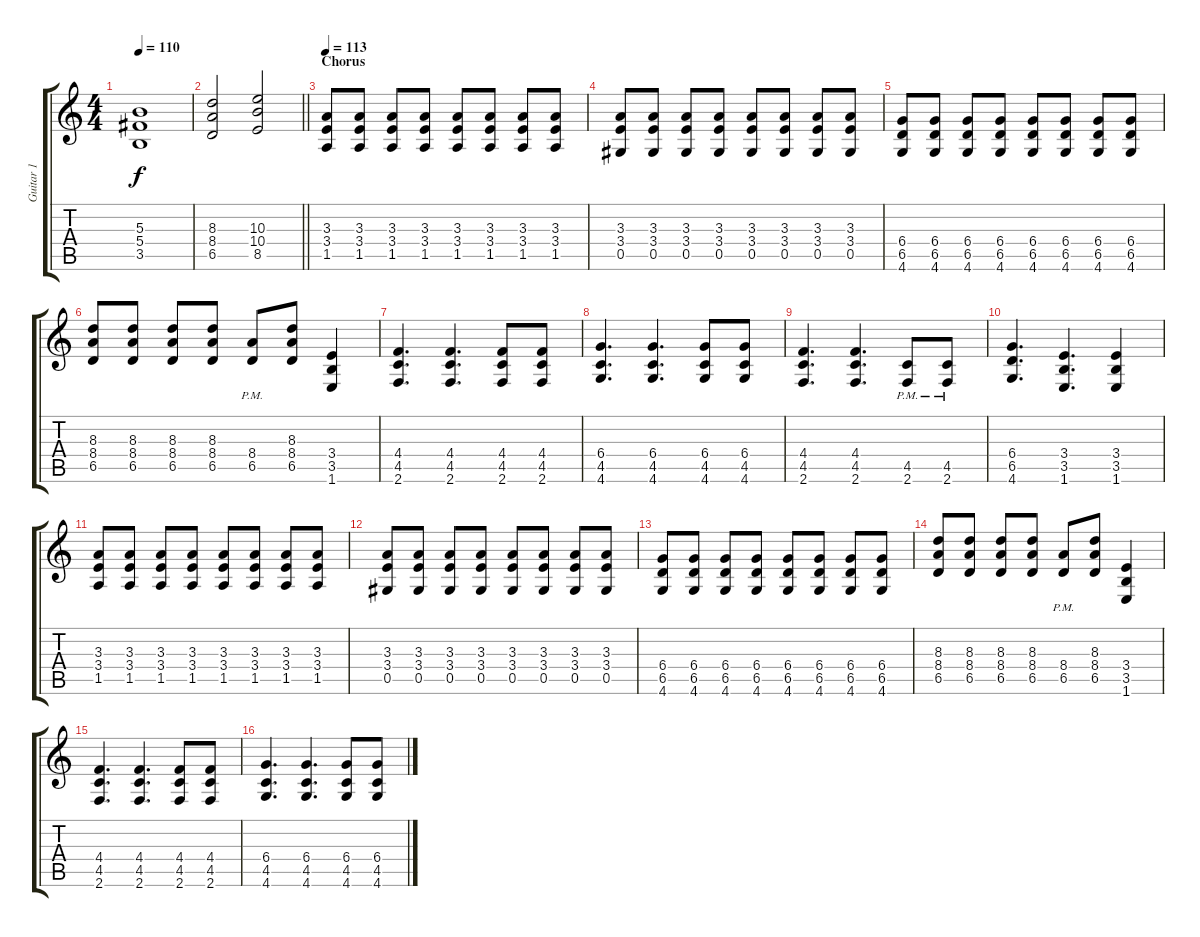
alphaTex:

\track ("Guitar 1" "Guitar 1") {instrument overdrivenguitar}
\staff {score tabs}
\tuning (Eb4 Bb3 Gb3 Db3 Ab2 Eb2) {hide}
\ts (4 4)
\tempo 110
\clef g2
\ks c
(5.3 5.4 3.5).1{dy f} |
\barLineRight lightlight
(8.3 8.4 6.5).2 (10.3 10.4 8.5).2 |
\section ("" "Chorus")
\tempo 113
(3.3 3.4 1.5).8 (3.3 3.4 1.5).8 (3.3 3.4 1.5).8 (3.3 3.4 1.5).8 (3.3 3.4 1.5).8 (3.3 3.4 1.5).8 (3.3 3.4 1.5).8 (3.3 3.4 1.5).8 |
(3.3 3.4 0.5).8 (3.3 3.4 0.5).8 (3.3 3.4 0.5).8 (3.3 3.4 0.5).8 (3.3 3.4 0.5).8 (3.3 3.4 0.5).8 (3.3 3.4 0.5).8 (3.3 3.4 0.5).8 |
(6.4 6.5 4.6).8 (6.4 6.5 4.6).8 (6.4 6.5 4.6).8 (6.4 6.5 4.6).8 (6.4 6.5 4.6).8 (6.4 6.5 4.6).8 (6.4 6.5 4.6).8 (6.4 6.5 4.6).8 |
(8.3 8.4 6.5).8 (8.3 8.4 6.5).8 (8.3 8.4 6.5).8 (8.3 8.4 6.5).8 (8.4{pm} 6.5{pm}).8 (8.3 8.4 6.5).8 (3.4 3.5 1.6).4 |
(4.4 4.5 2.6).4{d} (4.4 4.5 2.6).4{d} (4.4 4.5 2.6).8 (4.4 4.5 2.6).8 |
(6.4 4.5 4.6).4{d} (6.4 4.5 4.6).4{d} (6.4 4.5 4.6).8 (6.4 4.5 4.6).8 |
(4.4 4.5 2.6).4{d} (4.4 4.5 2.6).4{d} (4.5{pm} 2.6{pm}).8 (4.5{pm} 2.6{pm}).8 |
(6.4 6.5 4.6).4{d} (3.4 3.5 1.6).4{d} (3.4 3.5 1.6).4 |
(3.3 3.4 1.5).8 (3.3 3.4 1.5).8 (3.3 3.4 1.5).8 (3.3 3.4 1.5).8 (3.3 3.4 1.5).8 (3.3 3.4 1.5).8 (3.3 3.4 1.5).8 (3.3 3.4 1.5).8 |
(3.3 3.4 0.5).8 (3.3 3.4 0.5).8 (3.3 3.4 0.5).8 (3.3 3.4 0.5).8 (3.3 3.4 0.5).8 (3.3 3.4 0.5).8 (3.3 3.4 0.5).8 (3.3 3.4 0.5).8 |
(6.4 6.5 4.6).8 (6.4 6.5 4.6).8 (6.4 6.5 4.6).8 (6.4 6.5 4.6).8 (6.4 6.5 4.6).8 (6.4 6.5 4.6).8 (6.4 6.5 4.6).8 (6.4 6.5 4.6).8 |
(8.3 8.4 6.5).8 (8.3 8.4 6.5).8 (8.3 8.4 6.5).8 (8.3 8.4 6.5).8 (8.4{pm} 6.5{pm}).8 (8.3 8.4 6.5).8 (3.4 3.5 1.6).4 |
(4.4 4.5 2.6).4{d} (4.4 4.5 2.6).4{d} (4.4 4.5 2.6).8 (4.4 4.5 2.6).8 |
(6.4 4.5 4.6).4{d} (6.4 4.5 4.6).4{d} (6.4 4.5 4.6).8 (6.4 4.5 4.6).8
